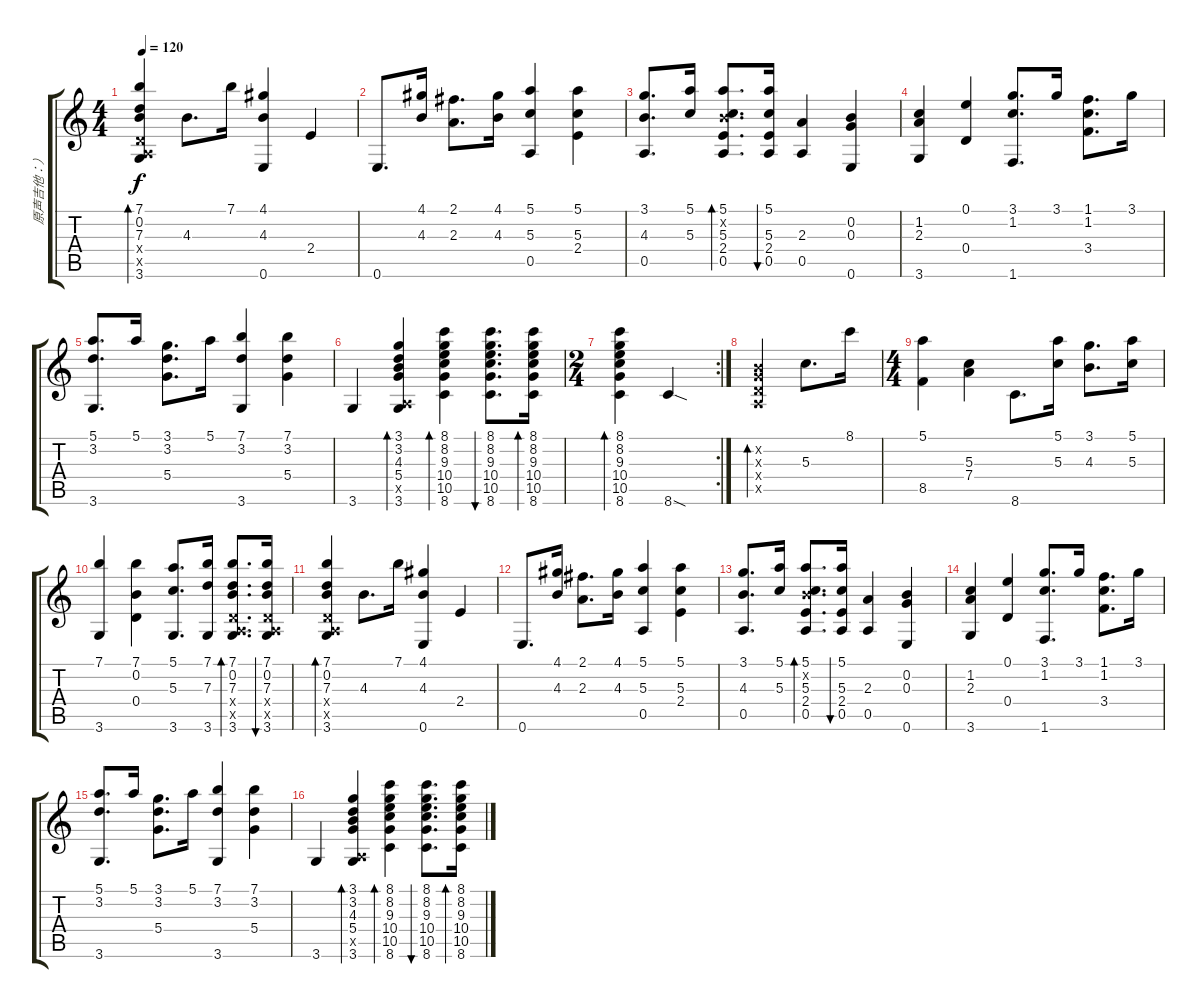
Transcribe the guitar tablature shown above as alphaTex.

\track ("原声吉他：）" "原声吉他：）") {instrument acousticguitarsteel}
\staff {score tabs}
\tuning (E4 B3 G3 D3 A2 E2) {hide}
\ts (4 4)
\tempo 120
\clef g2
\ks c
(7.1 0.2 7.3 0.4{x} 0.5{x} 3.6).4{bd 30 dy f} 4.3.8{d} 7.1.16 (4.1 4.3 0.6).4 2.4.4 |
0.6.8{d} (4.1 4.3).16 (2.1 2.3).8{d} (4.1 4.3).16 (5.1 5.3 0.5).4 (5.1 5.3 2.4).4 |
(3.1 4.3 0.5).8{d} (5.1 5.3).16 (5.1 0.2{x} 5.3 2.4 0.5).8{d bd 60} (5.1 5.3 2.4 0.5).16{bu 60} (2.3 0.5).4 (0.2 0.3 0.6).4 |
(1.2 2.3 3.6).4 (0.1 0.4).4 (3.1 1.2 1.6).8{d} 3.1.16 (1.1 1.2 3.4).8{d} 3.1.16 |
(5.1 3.2 3.6).8{d} 5.1.16 (3.1 3.2 5.4).8{d} 5.1.16 (7.1 3.2 3.6).4 (7.1 3.2 5.4).4 |
3.6.4 (3.1 3.2 4.3 5.4 0.5{x} 3.6).4{bd 60} (8.1 8.2 9.3 10.4 10.5 8.6).4{bd 60} (8.1 8.2 9.3 10.4 10.5 8.6).8{d bu 60} (8.1 8.2 9.3 10.4 10.5 8.6).16{bd 60} |
\rc 2
\ts (2 4)
(8.1 8.2 9.3 10.4 10.5 8.6).4{bd 60} 8.6{sod}.4 |
(0.2{x} 0.3{x} 0.4{x} 0.5{x}).4{bd 30} 5.3.8{d} 8.1.16 |
\ts (4 4)
(5.1 8.5).4 (5.3 7.4).4 8.6.8{d} (5.1 5.3).16 (3.1 4.3).8{d} (5.1 5.3).16 |
(7.1 3.6).4 (7.1 0.2 0.4).4 (5.1 5.3 3.6).8{d} (7.1 7.3 3.6).16 (7.1 0.2 7.3 0.4{x} 0.5{x} 3.6).8{d bd 30} (7.1 0.2 7.3 0.4{x} 0.5{x} 3.6).16{bu 30} |
(7.1 0.2 7.3 0.4{x} 0.5{x} 3.6).4{bd 30} 4.3.8{d} 7.1.16 (4.1 4.3 0.6).4 2.4.4 |
0.6.8{d} (4.1 4.3).16 (2.1 2.3).8{d} (4.1 4.3).16 (5.1 5.3 0.5).4 (5.1 5.3 2.4).4 |
(3.1 4.3 0.5).8{d} (5.1 5.3).16 (5.1 0.2{x} 5.3 2.4 0.5).8{d bd 60} (5.1 5.3 2.4 0.5).16{bu 60} (2.3 0.5).4 (0.2 0.3 0.6).4 |
(1.2 2.3 3.6).4 (0.1 0.4).4 (3.1 1.2 1.6).8{d} 3.1.16 (1.1 1.2 3.4).8{d} 3.1.16 |
(5.1 3.2 3.6).8{d} 5.1.16 (3.1 3.2 5.4).8{d} 5.1.16 (7.1 3.2 3.6).4 (7.1 3.2 5.4).4 |
3.6.4 (3.1 3.2 4.3 5.4 0.5{x} 3.6).4{bd 60} (8.1 8.2 9.3 10.4 10.5 8.6).4{bd 60} (8.1 8.2 9.3 10.4 10.5 8.6).8{d bu 60} (8.1 8.2 9.3 10.4 10.5 8.6).16{bd 60}
